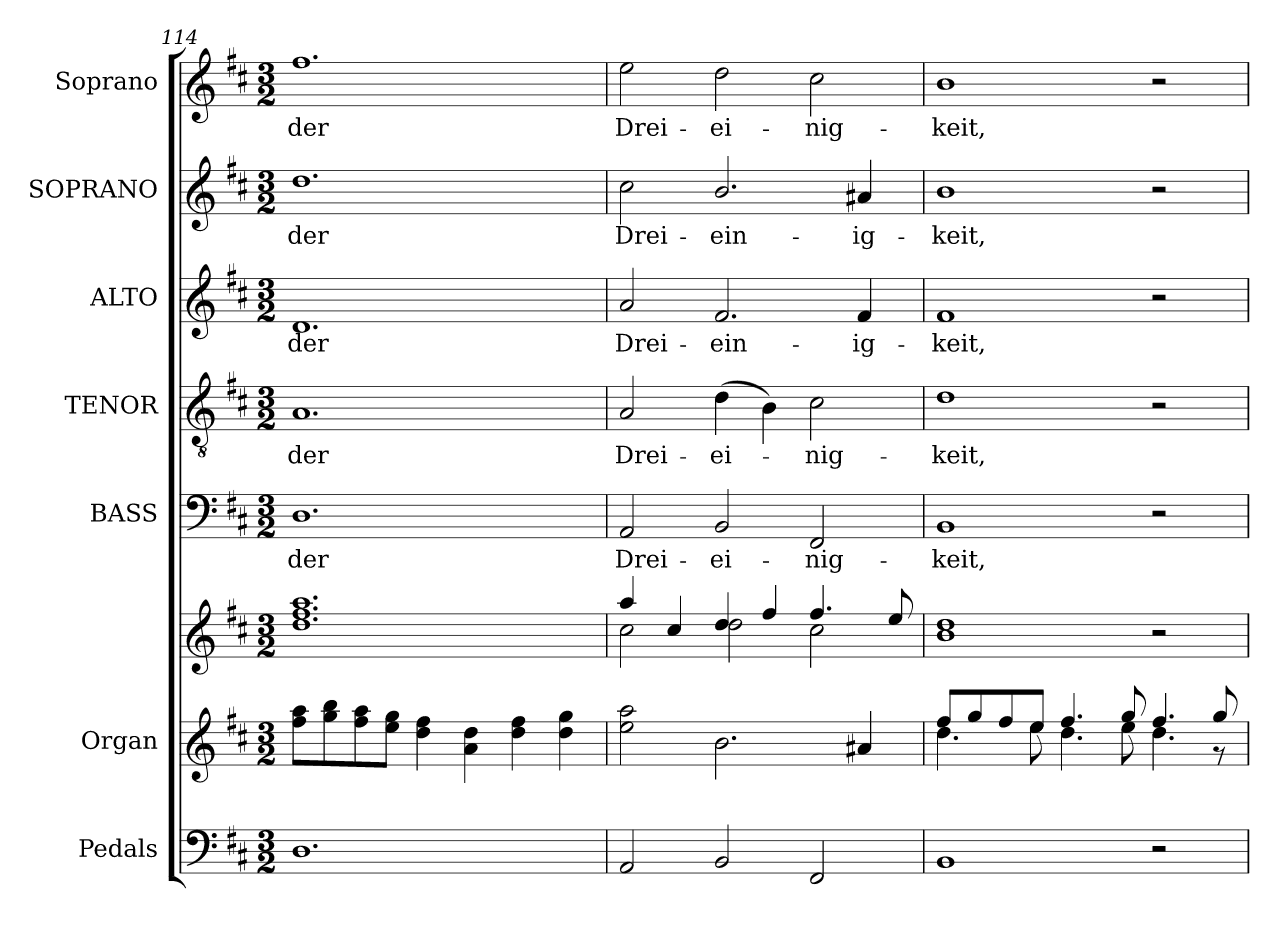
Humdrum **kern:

**kern	**kern	**kern	**kern	**text	**kern	**text	**kern	**text	**kern	**text	**kern	**text
*part7	*part6	*part6	*part5	*part5	*part4	*part4	*part3	*part3	*part2	*part2	*part1	*part1
*staff8	*staff7	*staff6	*staff5	*staff5	*staff4	*staff4	*staff3	*staff3	*staff2	*staff2	*staff1	*staff1
*I"Pedals	*I"Organ	*	*I"BASS	*	*I"TENOR	*	*I"ALTO	*	*I"SOPRANO	*	*I"Soprano	*
*I'Ped.	*I'Org.	*	*I'B.	*	*I'T.	*	*I'A.	*	*I'S.	*	*I'S.	*
*clefF4	*clefG2	*clefG2	*clefF4	*	*clefGv2	*	*clefG2	*	*clefG2	*	*clefG2	*
*	*	*	*	*	*ITrd7c12	*	*	*	*	*	*	*
*k[f#c#]	*k[f#c#]	*k[f#c#]	*k[f#c#]	*	*k[f#c#]	*	*k[f#c#]	*	*k[f#c#]	*	*k[f#c#]	*
*D:	*D:	*D:	*D:	*	*D:	*	*D:	*	*D:	*	*D:	*
*M3/2	*M3/2	*M3/2	*M3/2	*	*M3/2	*	*M3/2	*	*M3/2	*	*M3/2	*
=114	=114	=114	=114	=114	=114	=114	=114	=114	=114	=114	=114	=114
!	!	!	!	!LO:LY:b:color=#000000	!	!	!	!	!	!	!	!
!	!	!	!	!	!	!LO:LY:b:color=#000000	!	!	!	!	!	!
!	!	!	!	!	!	!	!	!LO:LY:b:color=#000000	!	!	!	!
!	!	!	!	!	!	!	!	!	!	!LO:LY:b:color=#000000	!	!
!	!	!	!	!	!	!	!	!	!	!	!	!LO:LY:b:color=#000000
1.Di	8ff#i\ 8aaiL	1.ddi 1.ff#i 1.aai	1.Di	der	1.AAi	der	1.di	der	1.ddi	der	1.ff#i	der
.	8ggi\ 8bbi	.	.	.	.	.	.	.	.	.	.	.
.	8ff#i\ 8aai	.	.	.	.	.	.	.	.	.	.	.
.	8eei\ 8ggiJ	.	.	.	.	.	.	.	.	.	.	.
.	4ddi\ 4ff#i	.	.	.	.	.	.	.	.	.	.	.
.	4ai\ 4ddi	.	.	.	.	.	.	.	.	.	.	.
.	4ddi\ 4ff#i	.	.	.	.	.	.	.	.	.	.	.
.	4ddi\ 4ggi	.	.	.	.	.	.	.	.	.	.	.
!!LO:PB:g=z
=115	=115	=115	=115	=115	=115	=115	=115	=115	=115	=115	=115	=115
*	*	*^	*	*	*	*	*	*	*	*	*	*
!	!	!	!	!	!LO:LY:b:color=#000000	!	!	!	!	!	!	!	!
!	!	!	!	!	!	!	!LO:LY:b:color=#000000	!	!	!	!	!	!
!	!	!	!	!	!	!	!	!	!LO:LY:b:color=#000000	!	!	!	!
!	!	!	!	!	!	!	!	!	!	!	!LO:LY:b:color=#000000	!	!
!	!	!	!	!	!	!	!	!	!	!	!	!	!LO:LY:b:color=#000000
2AAi/	2eei\ 2aai	4aai/	2cc#i\	2AAi/	Drei-	2AAi/	Drei-	2ai/	Drei-	2cc#i\	Drei-	2eei\	Drei-
.	.	4cc#i/	.	.	.	.	.	.	.	.	.	.	.
!	!	!	!	!	!LO:LY:b:color=#000000	!	!	!	!	!	!	!	!
!	!	!	!	!	!	!	!LO:LY:b:color=#000000	!	!	!	!	!	!
!	!	!	!	!	!	!	!	!	!LO:LY:b:color=#000000	!	!	!	!
!	!	!	!	!	!	!	!	!	!	!	!LO:LY:b:color=#000000	!	!
!	!	!	!	!	!	!	!	!	!	!	!	!	!LO:LY:b:color=#000000
2BBi/	2.bi\	4ddi/	2ddi\	2BBi/	-ei-	(4Di\	-ei-	2.f#i/	-ein-	2.bi/	-ein-	2ddi\	-ei-
.	.	4ff#i/	.	.	.	4BBi\)	.	.	.	.	.	.	.
!	!	!	!	!	!LO:LY:b:color=#000000	!	!	!	!	!	!	!	!
!	!	!	!	!	!	!	!LO:LY:b:color=#000000	!	!	!	!	!	!
!	!	!	!	!	!	!	!	!	!	!	!	!	!LO:LY:b:color=#000000
2FF#i/	.	4.ff#i/	2cc#i\	2FF#i/	-nig-	2C#i\	-nig-	.	.	.	.	2cc#i\	-nig-
!	!	!	!	!	!	!	!	!	!LO:LY:b:color=#000000	!	!	!	!
!	!	!	!	!	!	!	!	!	!	!	!LO:LY:b:color=#000000	!	!
.	4a#Xi/	.	.	.	.	.	.	4f#i/	-ig-	4a#Xi/	-ig-	.	.
.	.	8eei/	.	.	.	.	.	.	.	.	.	.	.
*	*	*v	*v	*	*	*	*	*	*	*	*	*	*
=116	=116	=116	=116	=116	=116	=116	=116	=116	=116	=116	=116	=116
*	*^	*	*	*	*	*	*	*	*	*	*	*
!	!	!	!	!	!LO:LY:b:color=#000000	!	!	!	!	!	!	!	!
!	!	!	!	!	!	!	!LO:LY:b:color=#000000	!	!	!	!	!	!
!	!	!	!	!	!	!	!	!	!LO:LY:b:color=#000000	!	!	!	!
!	!	!	!	!	!	!	!	!	!	!	!LO:LY:b:color=#000000	!	!
!	!	!	!	!	!	!	!	!	!	!	!	!	!LO:LY:b:color=#000000
1BBi	8ff#i/L	4.ddi\	1bi 1ddi	1BBi	-keit,	1Di	-keit,	1f#i	-keit,	1bi	-keit,	1bi	-keit,
.	8ggi/	.	.	.	.	.	.	.	.	.	.	.	.
.	8ff#i/	.	.	.	.	.	.	.	.	.	.	.	.
.	8eei/J	8eei\	.	.	.	.	.	.	.	.	.	.	.
.	4.ff#i/	4.ddi\	.	.	.	.	.	.	.	.	.	.	.
.	8ggi/	8eei\	.	.	.	.	.	.	.	.	.	.	.
2r	4.ff#i/	4.ddi\	2r	2r	.	2r	.	2r	.	2r	.	2r	.
.	8ggi/	8r	.	.	.	.	.	.	.	.	.	.	.
*	*v	*v	*	*	*	*	*	*	*	*	*	*	*
=	=	=	=	=	=	=	=	=	=	=	=	=
*-	*-	*-	*-	*-	*-	*-	*-	*-	*-	*-	*-	*-
